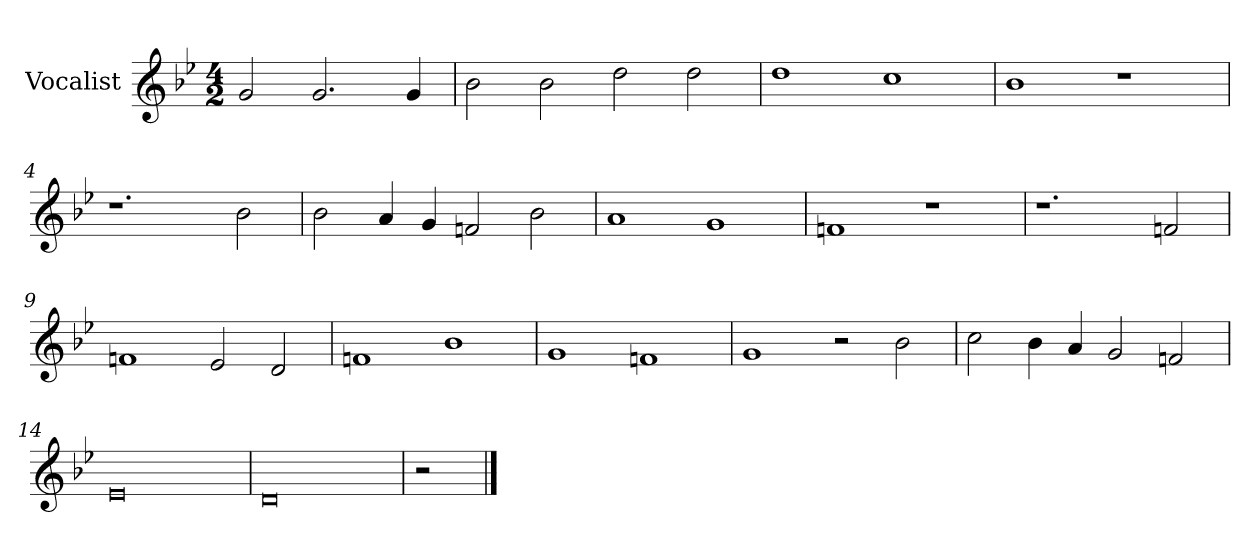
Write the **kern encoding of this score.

**kern
*part1
*staff1
*I"Vocalist
*k[b-e-]
*g:
*M4/2
=
2g
2.g
4g
=1
2b-
2b-
2dd
2dd
=2
1dd
1cc
=3
1b-
1r
=4
1.r
2b-
=5
2b-
4a
4g
2fn
2b-
=6
1a
1g
=7
1fn
1r
=8
1.r
2fn
=9
1fn
2e-
2d
=10
1fn
1b-
=11
1g
1fn
=12
1g
2r
2b-
=13
2cc
4b-
4a
2g
2fn
=14
0e-
=15
0d
=16
2r
==
*-
